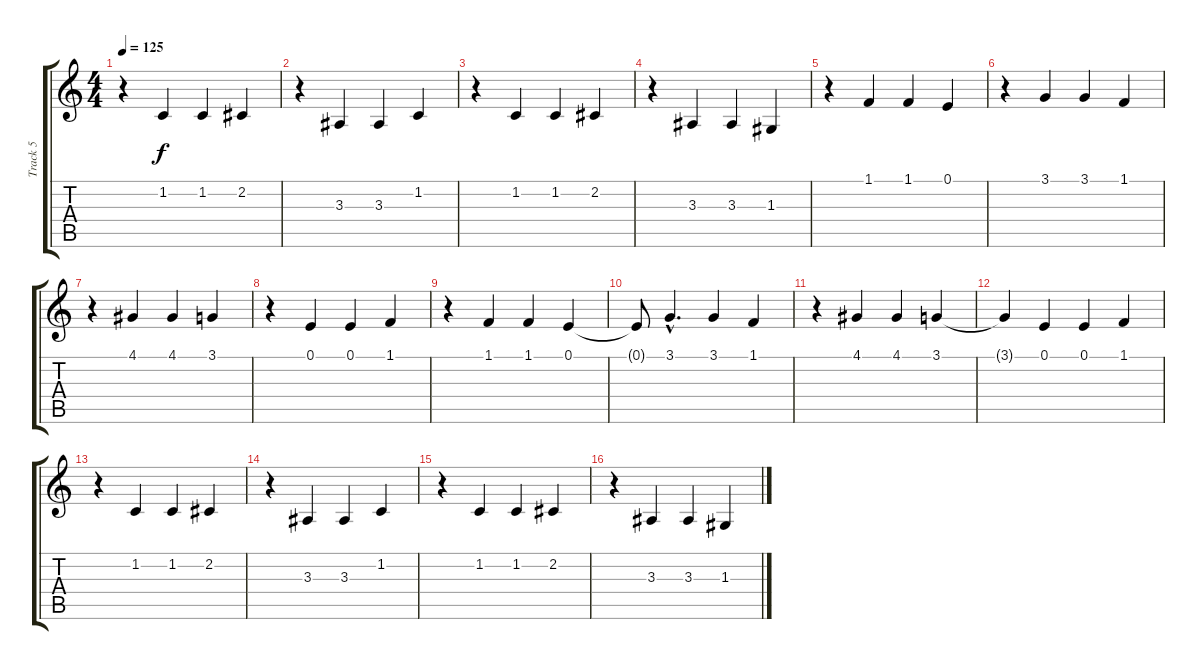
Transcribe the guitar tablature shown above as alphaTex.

\track ("Track 5" "Track 5") {instrument flute}
\staff {score tabs}
\tuning (E4 B3 G3 D3 A2 E2) {hide}
\ts (4 4)
\tempo 125
\clef g2
\ks c
r.4{dy f} 1.2.4 1.2.4 2.2.4 |
r.4 3.3.4 3.3.4 1.2.4 |
r.4 1.2.4 1.2.4 2.2.4 |
r.4 3.3.4 3.3.4 1.3.4 |
r.4 1.1.4 1.1.4 0.1.4 |
r.4 3.1.4 3.1.4 1.1.4 |
r.4 4.1.4 4.1.4 3.1.4 |
r.4 0.1.4 0.1.4 1.1.4 |
r.4 1.1.4 1.1.4 0.1.4 |
0.1{t}.8 3.1{hac}.4{d} 3.1.4 1.1.4 |
r.4 4.1.4 4.1.4 3.1.4 |
3.1{t}.4 0.1.4 0.1.4 1.1.4 |
r.4 1.2.4 1.2.4 2.2.4 |
r.4 3.3.4 3.3.4 1.2.4 |
r.4 1.2.4 1.2.4 2.2.4 |
r.4 3.3.4 3.3.4 1.3.4
